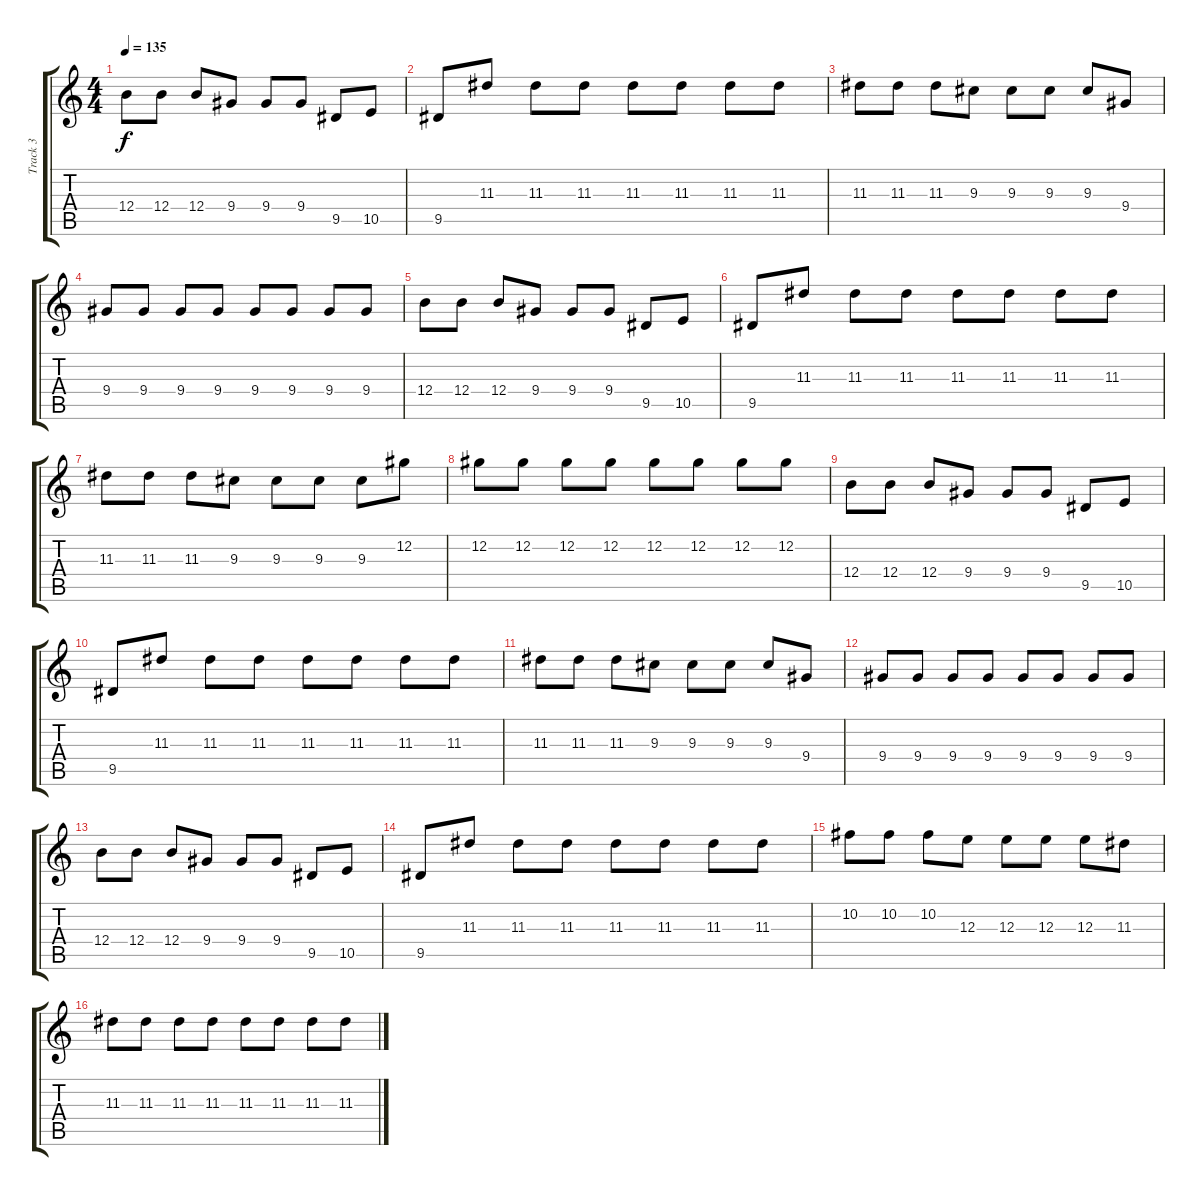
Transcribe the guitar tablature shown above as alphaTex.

\track ("Track 3" "Track 3") {instrument distortionguitar}
\staff {score tabs}
\tuning (Db4 Ab3 E3 B2 Gb2 B1) {hide}
\ts (4 4)
\tempo 135
\clef g2
\ks c
12.4.8{dy f} 12.4.8 12.4.8 9.4.8 9.4.8 9.4.8 9.5.8 10.5.8 |
9.5.8 11.3.8 11.3.8 11.3.8 11.3.8 11.3.8 11.3.8 11.3.8 |
11.3.8 11.3.8 11.3.8 9.3.8 9.3.8 9.3.8 9.3.8 9.4.8 |
9.4.8 9.4.8 9.4.8 9.4.8 9.4.8 9.4.8 9.4.8 9.4.8 |
12.4.8 12.4.8 12.4.8 9.4.8 9.4.8 9.4.8 9.5.8 10.5.8 |
9.5.8 11.3.8 11.3.8 11.3.8 11.3.8 11.3.8 11.3.8 11.3.8 |
11.3.8 11.3.8 11.3.8 9.3.8 9.3.8 9.3.8 9.3.8 12.2.8 |
12.2.8 12.2.8 12.2.8 12.2.8 12.2.8 12.2.8 12.2.8 12.2.8 |
12.4.8 12.4.8 12.4.8 9.4.8 9.4.8 9.4.8 9.5.8 10.5.8 |
9.5.8 11.3.8 11.3.8 11.3.8 11.3.8 11.3.8 11.3.8 11.3.8 |
11.3.8 11.3.8 11.3.8 9.3.8 9.3.8 9.3.8 9.3.8 9.4.8 |
9.4.8 9.4.8 9.4.8 9.4.8 9.4.8 9.4.8 9.4.8 9.4.8 |
12.4.8 12.4.8 12.4.8 9.4.8 9.4.8 9.4.8 9.5.8 10.5.8 |
9.5.8 11.3.8 11.3.8 11.3.8 11.3.8 11.3.8 11.3.8 11.3.8 |
10.2.8 10.2.8 10.2.8 12.3.8 12.3.8 12.3.8 12.3.8 11.3.8 |
11.3.8 11.3.8 11.3.8 11.3.8 11.3.8 11.3.8 11.3.8 11.3.8
